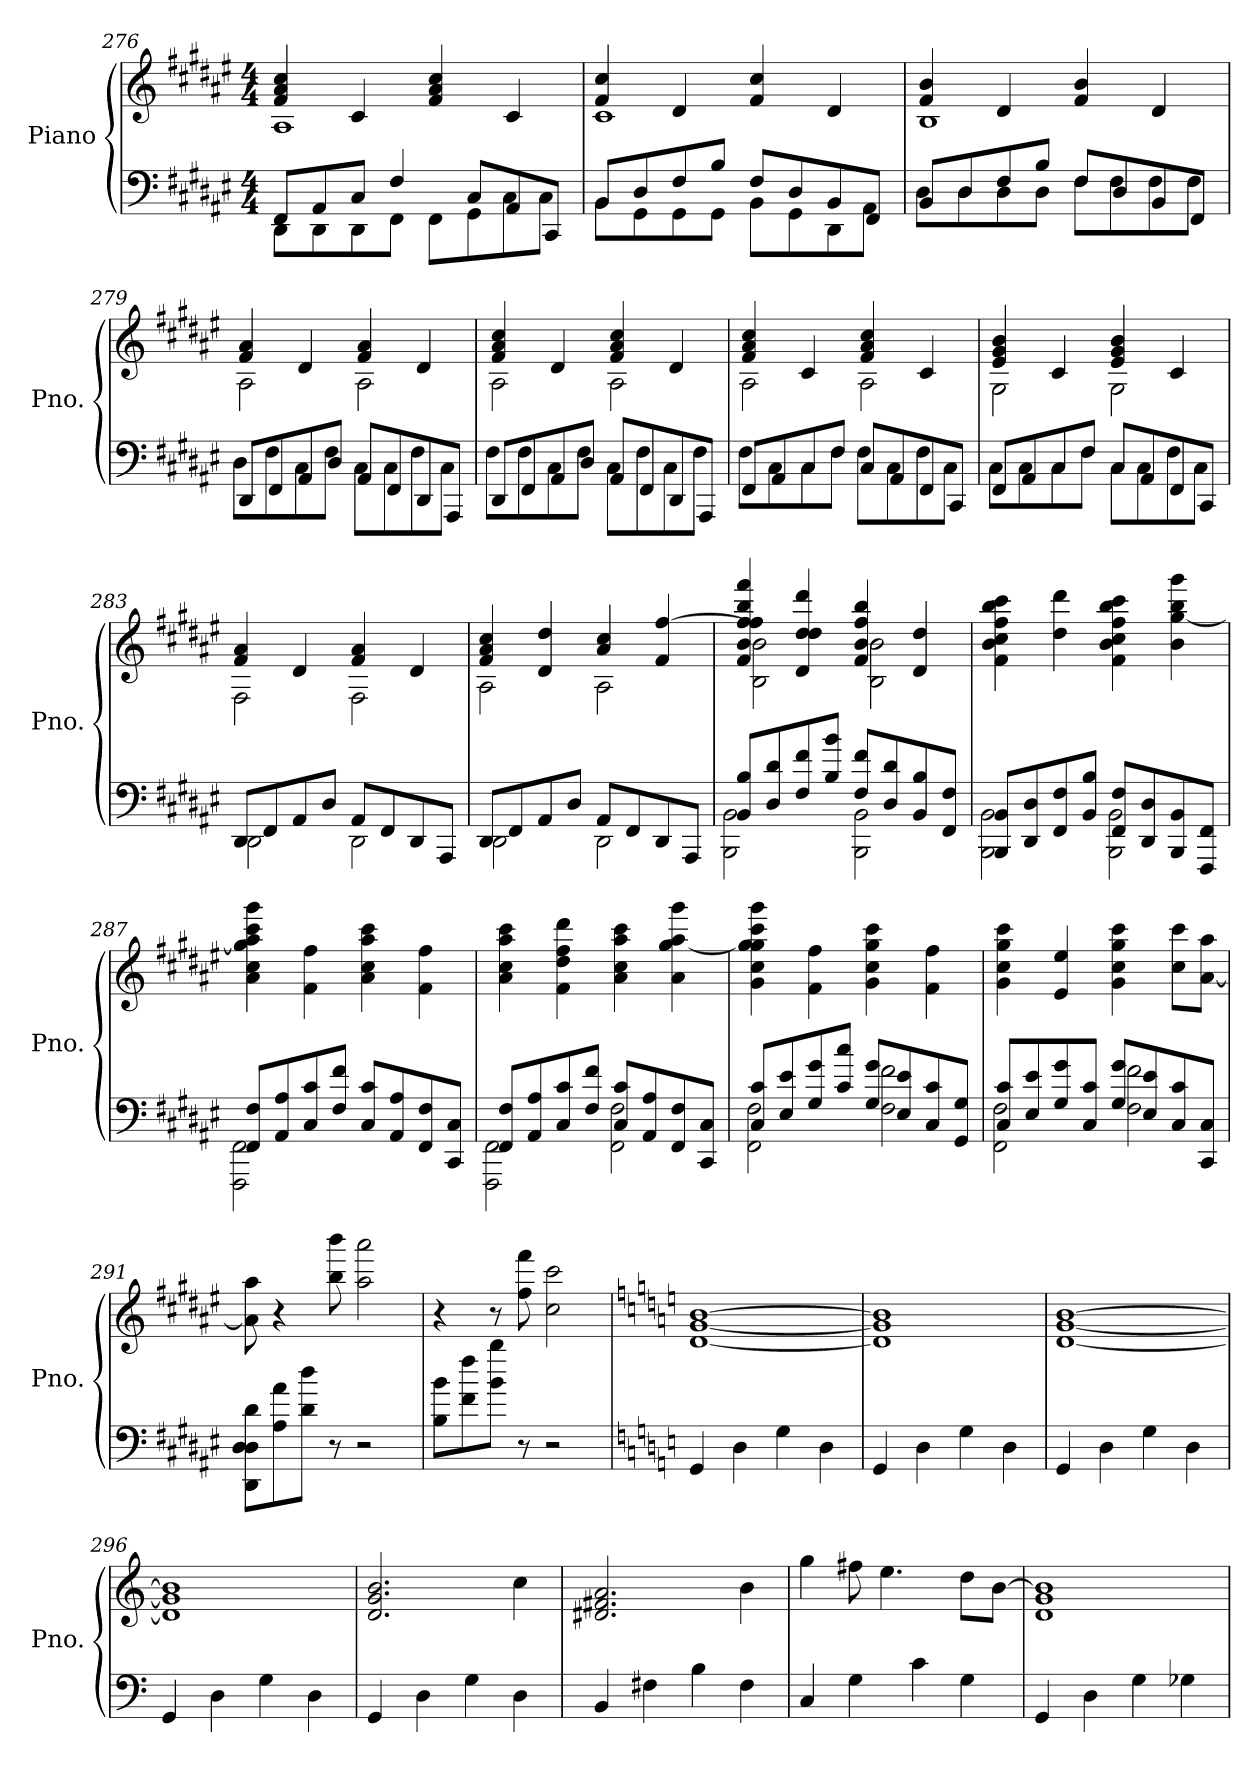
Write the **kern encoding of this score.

**kern	**kern
*part1	*part1
*staff2	*staff1
*I"Piano	*
*I'Pno.	*
*clefF4	*clefG2
*k[f#c#g#d#a#e#]	*k[f#c#g#d#a#e#]
*M4/4	*M4/4
=276	=276
*^	*^
8FF#/L	8DD#\L	4f#/ 4a#/ 4cc#/	1A#
8AA#/	8DD#\	.	.
8C#/J	8DD#\	4c#/	.
4F#/	8FF#\J	.	.
.	8FF#\L	4f#/ 4a#/ 4cc#/	.
8C#/L	8GG#\	.	.
8AA#/	8C#\	4c#/	.
8CC#/J	8C#\J	.	.
=277	=277	=277	=277
8BB/L	8BB\L	4f#/ 4cc#/	1c#
8D#/	8GG#\	.	.
8F#/	8GG#\	4d#/	.
8B/J	8GG#\J	.	.
8F#/L	8BB\L	4f#/ 4cc#/	.
8D#/	8GG#\	.	.
8BB/	8DD#\	4d#/	.
8FF#/J	8AA#\J	.	.
=278	=278	=278	=278
8BB/L	8D#\L	4f#/ 4b/	1B
8D#/	8D#\	.	.
8F#/	8D#\	4d#/	.
8B/J	8D#\J	.	.
8F#/L	8F#\L	4f#/ 4b/	.
8D#/	8F#\	.	.
8BB/	8F#\	4d#/	.
8FF#/J	8F#\J	.	.
!!LO:LB:g=z	!!
=279	=279	=279	=279
8DD#/L	8D#\L	4f#/ 4a#/	2A#\
8FF#/	8F#\	.	.
8AA#/	8C#\	4d#/	.
8D#/J	8F#\J	.	.
8AA#/L	8C#\L	4f#/ 4a#/	2A#\
8FF#/	8C#\	.	.
8DD#/	8F#\	4d#/	.
8AAA#/J	8C#\J	.	.
=280	=280	=280	=280
8DD#/L	8F#\L	4f#/ 4a#/ 4cc#/	2A#\
8FF#/	8F#\	.	.
8AA#/	8C#\	4d#/	.
8D#/J	8F#\J	.	.
8AA#/L	8C#\L	4f#/ 4a#/ 4cc#/	2A#\
8FF#/	8F#\	.	.
8DD#/	8C#\	4d#/	.
8AAA#/J	8F#\J	.	.
=281	=281	=281	=281
8FF#/L	8F#\L	4f#/ 4a#/ 4cc#/	2A#\
8AA#/	8C#\	.	.
8C#/	8C#\	4c#/	.
8F#/J	8F#\J	.	.
8C#/L	8F#\L	4f#/ 4a#/ 4cc#/	2A#\
8AA#/	8C#\	.	.
8FF#/	8F#\	4c#/	.
8CC#/J	8C#\J	.	.
=282	=282	=282	=282
8FF#/L	8C#\L	4e#/ 4g#/ 4b/	2G#\
8AA#/	8C#\	.	.
8C#/	8C#\	4c#/	.
8F#/J	8F#\J	.	.
8C#/L	8C#\L	4e#/ 4g#/ 4b/	2G#\
8AA#/	8C#\	.	.
8FF#/	8F#\	4c#/	.
8CC#/J	8C#\J	.	.
!!LO:LB:g=z	!!
=283	=283	=283	=283
8DD#/L	2DD#\	4f#/ 4a#/	2F#\
8FF#/	.	.	.
8AA#/	.	4d#/	.
8D#/J	.	.	.
8AA#/L	2DD#\	4f#/ 4a#/	2F#\
8FF#/	.	.	.
8DD#/	.	4d#/	.
8AAA#/J	.	.	.
=284	=284	=284	=284
8DD#/L	2DD#\	4f#/ 4a#/ 4cc#/	2A#\
8FF#/	.	.	.
8AA#/	.	4d#/ 4dd#/	.
8D#/J	.	.	.
8AA#/L	2DD#\	4a#/ 4cc#/	2A#\
8FF#/	.	.	.
8DD#/	.	4f#/ [4ff#/	.
8AAA#/J	.	.	.
=285	=285	=285	=285
8BB/ 8B/L	2BBB\ 2BB\	4f#/ 4b/ 4ff#/ 4ff#/] 4bb/ 4fff#/	2B\ 2b\
8D#/ 8d#/	.	.	.
8F#/ 8f#/	.	4d#/ 4dd#/ 4dd#/ 4ddd#/	.
8B/ 8b/J	.	.	.
8F#/ 8f#/L	2BBB\ 2BB\	4f#/ 4b/ 4ff#/ 4bb/	2B\ 2b\
8D#/ 8d#/	.	.	.
8BB/ 8B/	.	4d#/ 4dd#/	.
8FF#/ 8F#/J	.	.	.
*	*	*v	*v
=286	=286	=286
8BBB/ 8BB/L	2BBB\ 2BB\	4f#\ 4b\ 4cc#\ 4ff#\ 4bb\ 4ccc#\
8DD#/ 8D#/	.	.
8FF#/ 8F#/	.	4dd#\ 4ddd#\
8BB/ 8B/J	.	.
8FF#/ 8F#/L	2BBB\ 2BB\	4f#\ 4b\ 4cc#\ 4ff#\ 4bb\ 4ccc#\
8DD#/ 8D#/	.	.
8BBB/ 8BB/	.	4b\ [4gg#\ 4bb\ 4ggg#\
8FFF#/ 8FF#/J	.	.
!!LO:LB:g=z
=287	=287	=287
8FF#/ 8F#/L	2FFF#\ 2FF#\	4a#\ 4cc#\ 4gg#\] 4aa#\ 4ccc#\ 4ggg#\
8AA#/ 8A#/	.	.
8C#/ 8c#/	.	4f#\ 4ff#\
8F#/ 8f#/J	.	.
8C#/ 8c#/L	2ryy	4a#\ 4cc#\ 4aa#\ 4ccc#\
8AA#/ 8A#/	.	.
8FF#/ 8F#/	.	4f#\ 4ff#\
8CC#/ 8C#/J	.	.
=288	=288	=288
8FF#/ 8F#/L	2FFF#\ 2FF#\	4a#\ 4cc#\ 4aa#\ 4ccc#\
8AA#/ 8A#/	.	.
8C#/ 8c#/	.	4f#\ 4dd#\ 4ff#\ 4ddd#\
8F#/ 8f#/J	.	.
8C#/ 8c#/L	2FF#\ 2F#\	4a#\ 4cc#\ 4aa#\ 4ccc#\
8AA#/ 8A#/	.	.
8FF#/ 8F#/	.	4a#\ [4gg#\ 4aa#\ 4ggg#\
8CC#/ 8C#/J	.	.
=289	=289	=289
8C#/ 8c#/L	2FF#\ 2F#\	4g#\ 4cc#\ 4gg#\] 4gg#\ 4ccc#\ 4ggg#\
8E#/ 8e#/	.	.
8G#/ 8g#/	.	4f#\ 4ff#\
8c#/ 8cc#/J	.	.
8G#/ 8g#/L	2F#\ 2f#\	4g#\ 4cc#\ 4gg#\ 4ccc#\
8E#/ 8e#/	.	.
8C#/ 8c#/	.	4f#\ 4ff#\
8GG#/ 8G#/J	.	.
!!LO:LB:g=z
=290	=290	=290
8C#/ 8c#/L	2FF#\ 2F#\	4g#\ 4cc#\ 4gg#\ 4ccc#\
8E#/ 8e#/	.	.
8G#/ 8g#/	.	4e#/ 4ee#/
8C#/ 8c#/J	.	.
8G#/ 8g#/L	2F#\ 2f#\	4g#\ 4cc#\ 4gg#\ 4ccc#\
8E#/ 8e#/	.	.
8C#/ 8c#/	.	8cc#\ 8ccc#\L
8CC#/ 8C#/J	.	[8a#\ 8aa#\J
*v	*v	*
=291	=291
8DD#\ 8D#\ 8D#\ 8d#\L	8a#\] 8aa#\
8A#\ 8a#\	4r
8d#\ 8dd#\J	.
8r	8bb\ 8bbb\
2r	2aa#\ 2aaa#\
=292	=292
8B\ 8b\L	4r
8f#\ 8ff#\	.
8b\ 8bb\J	8r
8r	8ff#\ 8fff#\
2r	2cc#\ 2ccc#\
=293	=293
*k[]	*k[]
*	*MM120
4GG/	[1d [1g [1b
4D\	.
4G\	.
4D\	.
=294	=294
4GG/	1d] 1g] 1b]
4D\	.
4G\	.
4D\	.
!!LO:PB:g=z
=295	=295
4GG/	[1d [1g [1b
4D\	.
4G\	.
4D\	.
=296	=296
4GG/	1d] 1g] 1b]
4D\	.
4G\	.
4D\	.
=297	=297
4GG/	2.d/ 2.g/ 2.b/
4D\	.
4G\	.
4D\	4cc\
=298	=298
4BB/	2.d#X/ 2.f#X/ 2.a/
4F#X\	.
4B\	.
4F#\	4b\
=299	=299
4C/	4gg\
4G\	8ff#X\
.	4.ee\
4c\	.
4G\	8dd\L
.	[8b\J
=300	=300
4GG/	1d 1g 1b]
4D\	.
4G\	.
4G-X\	.
=	=
*-	*-
